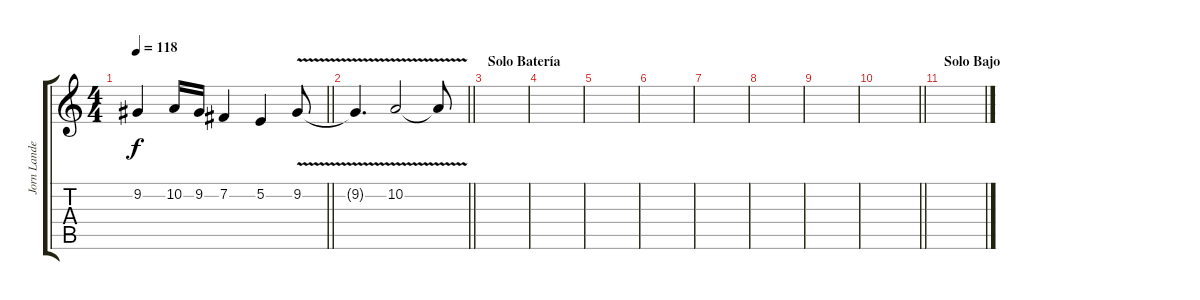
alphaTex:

\track ("Jorn Lande" "Jorn Lande") {instrument clarinet}
\staff {score tabs}
\tuning (E4 B3 G3 D3 A2 E2) {hide}
\ts (4 4)
\tempo 118
\clef g2
\barLineRight lightlight
\ks c
9.2.4{dy f} 10.2.16 9.2.16 7.2.4 5.2.4 9.2{v}.8 |
\barLineRight lightlight
9.2{t}.4{d} 10.2{v}.2 10.2{t}.8 |
\section ("" "Solo Batería")
|
|
|
|
|
|
|
\barLineRight lightlight
|
\section ("" "Solo Bajo")
